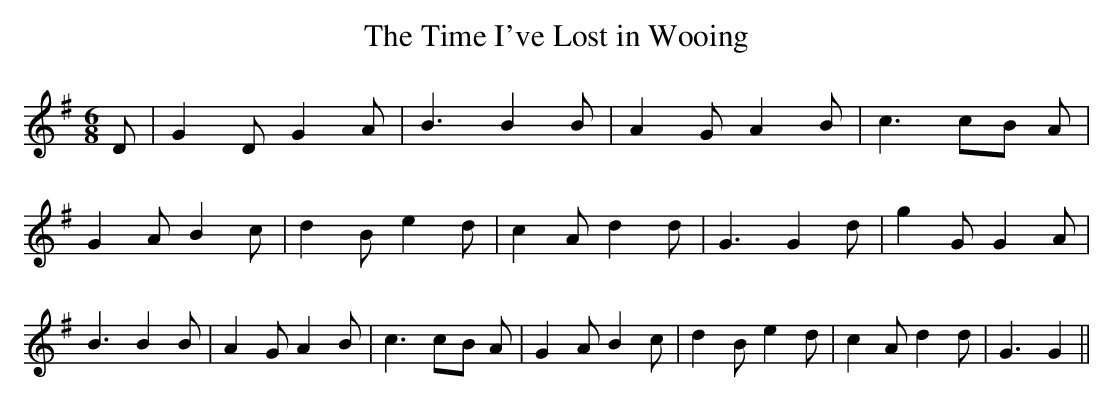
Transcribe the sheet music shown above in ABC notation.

X:1
T:The Time I've Lost in Wooing
M:6/8
L:1/8
K:G
 D| G2 D G2 A| B3 B2 B| A2 G A2 B| c3c-B A| G2 A B2 c| d2 B e2 d| c2 A d2 d|\
 G3 G2 d| g2 G G2 A| B3 B2 B| A2 G A2 B| c3c-B A| G2 A B2 c| d2 B e2 d|\
 c2 A d2 d| G3 G2||
